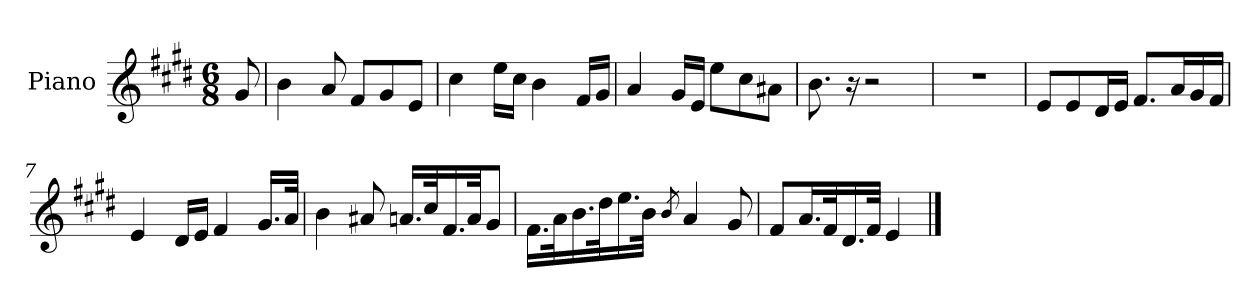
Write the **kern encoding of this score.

**kern
*part1
*staff1
*I"Piano
*I'Pno.
*clefG2
*k[f#c#g#d#]
*M6/8
=
8g#/
=1
4b\
8a/
8f#/L
8g#/
8e/J
=2
4cc#\
16ee\LL
16cc#\JJ
4b\
16f#/LL
16g#/JJ
=3
4a/
16g#/LL
16e/JJ
8ee\L
8cc#\
8a#X\J
=4
8.b\
16r
2r
=5
2.r
=6
8e/L
8e/
16d#/L
16e/JJ
8.f#/L
16a/L
16g#/
16f#/JJ
=7
4e/
16d#/LL
16e/JJ
4f#/
16.g#/LL
32a/JJk
=8
4b\
8a#X/
16.an/LL
32cc#/K
16.f#/
32a/JK
8g#/J
=9
16.f#\LL
32a\K
16.b\
32dd#\K
16.ee\
32b\JJk
8qb/
4a/
8g#/
=10
8f#/L
16.a/L
32f#/K
16.d#/
32f#/JJk
4e/
==
*-
